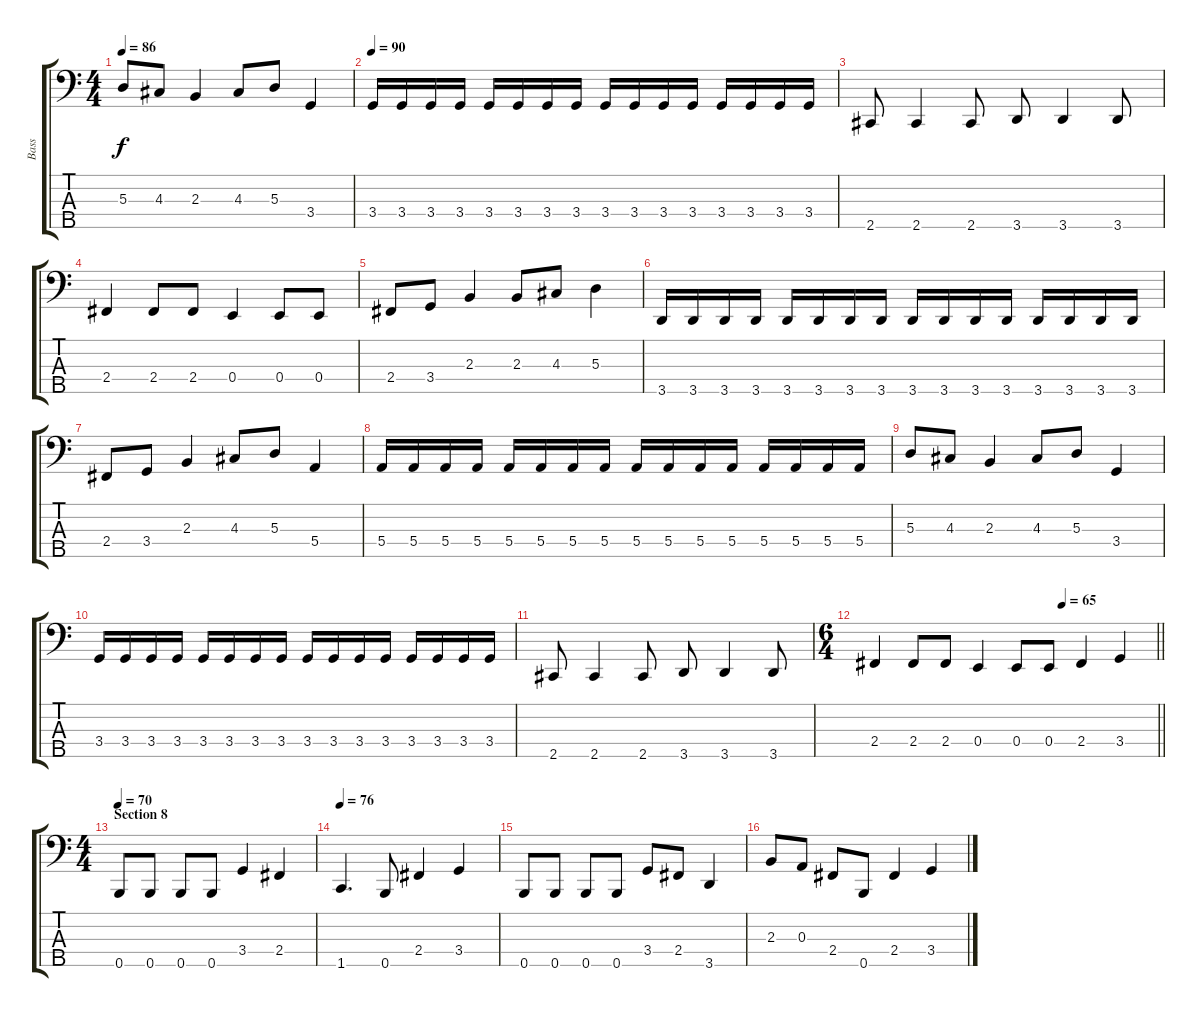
\track ("Bass" "Bass") {instrument electricbasspick}
\staff {score tabs}
\tuning (G2 D2 A1 E1 B0) {hide}
\ts (4 4)
\tempo 86
\clef f4
\ks c
5.3.8{dy f} 4.3.8 2.3.4 4.3.8 5.3.8 3.4.4 |
\tempo 90
3.4.16 3.4.16 3.4.16 3.4.16 3.4.16 3.4.16 3.4.16 3.4.16 3.4.16 3.4.16 3.4.16 3.4.16 3.4.16 3.4.16 3.4.16 3.4.16 |
2.5.8 2.5.4 2.5.8 3.5.8 3.5.4 3.5.8 |
2.4.4 2.4.8 2.4.8 0.4.4 0.4.8 0.4.8 |
2.4.8 3.4.8 2.3.4 2.3.8 4.3.8 5.3.4 |
3.5.16 3.5.16 3.5.16 3.5.16 3.5.16 3.5.16 3.5.16 3.5.16 3.5.16 3.5.16 3.5.16 3.5.16 3.5.16 3.5.16 3.5.16 3.5.16 |
2.4.8 3.4.8 2.3.4 4.3.8 5.3.8 5.4.4 |
5.4.16 5.4.16 5.4.16 5.4.16 5.4.16 5.4.16 5.4.16 5.4.16 5.4.16 5.4.16 5.4.16 5.4.16 5.4.16 5.4.16 5.4.16 5.4.16 |
5.3.8 4.3.8 2.3.4 4.3.8 5.3.8 3.4.4 |
3.4.16 3.4.16 3.4.16 3.4.16 3.4.16 3.4.16 3.4.16 3.4.16 3.4.16 3.4.16 3.4.16 3.4.16 3.4.16 3.4.16 3.4.16 3.4.16 |
2.5.8 2.5.4 2.5.8 3.5.8 3.5.4 3.5.8 |
\ts (6 4)
\tempo (65 0.6666666666666666)
\barLineRight lightlight
2.4.4 2.4.8 2.4.8 0.4.4 0.4.8 0.4.8 2.4.4 3.4.4 |
\ts (4 4)
\section ("" "Section 8")
\tempo 70
0.5.8 0.5.8 0.5.8 0.5.8 3.4.4 2.4.4 |
\tempo 76
1.5.4{d} 0.5.8 2.4.4 3.4.4 |
0.5.8 0.5.8 0.5.8 0.5.8 3.4.8 2.4.8 3.5.4 |
2.3.8 0.3.8 2.4.8 0.5.8 2.4.4 3.4.4
